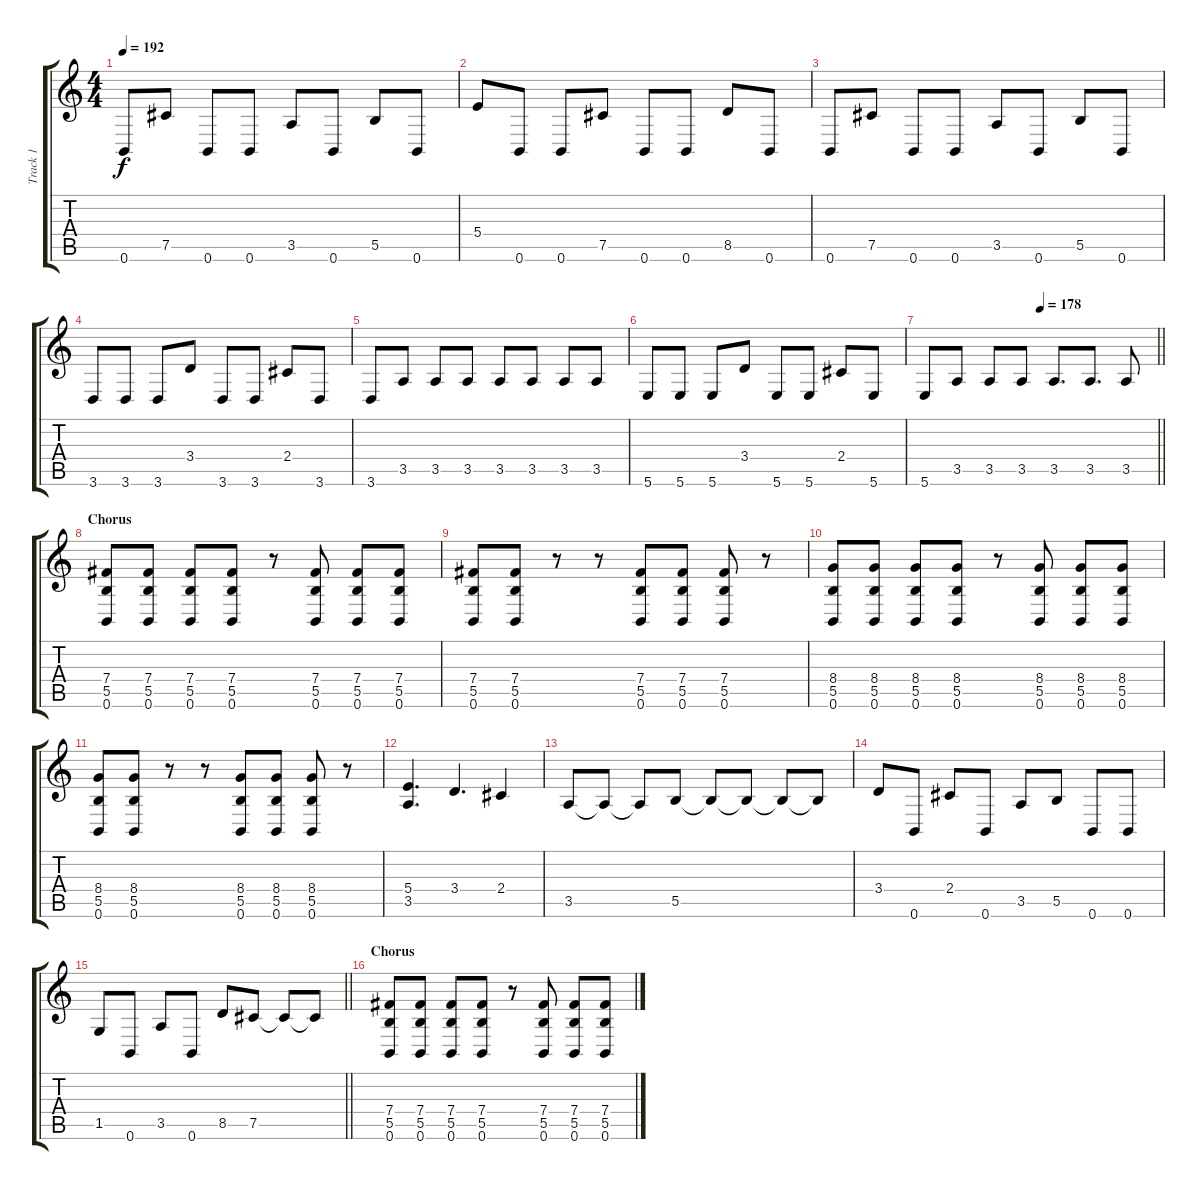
\track ("Track 1" "Track 1") {instrument distortionguitar}
\staff {score tabs}
\tuning (Db4 Ab3 E3 B2 Gb2 B1) {hide}
\ts (4 4)
\tempo 192
\clef g2
\ks c
0.6.8{dy f} 7.5.8 0.6.8 0.6.8 3.5.8 0.6.8 5.5.8 0.6.8 |
5.4.8 0.6.8 0.6.8 7.5.8 0.6.8 0.6.8 8.5.8 0.6.8 |
0.6.8 7.5.8 0.6.8 0.6.8 3.5.8 0.6.8 5.5.8 0.6.8 |
3.6.8 3.6.8 3.6.8 3.4.8 3.6.8 3.6.8 2.4.8 3.6.8 |
3.6.8 3.5.8 3.5.8 3.5.8 3.5.8 3.5.8 3.5.8 3.5.8 |
5.6.8 5.6.8 5.6.8 3.4.8 5.6.8 5.6.8 2.4.8 5.6.8 |
\tempo (178 0.5)
\barLineRight lightlight
5.6.8 3.5.8 3.5.8 3.5.8 3.5.8{d} 3.5.8{d} 3.5.8 |
\section ("" "Chorus")
(7.4 5.5 0.6).8 (7.4 5.5 0.6).8 (7.4 5.5 0.6).8 (7.4 5.5 0.6).8 r.8 (7.4 5.5 0.6).8 (7.4 5.5 0.6).8 (7.4 5.5 0.6).8 |
(7.4 5.5 0.6).8 (7.4 5.5 0.6).8 r.8 r.8 (7.4 5.5 0.6).8 (7.4 5.5 0.6).8 (7.4 5.5 0.6).8 r.8 |
(8.4 5.5 0.6).8 (8.4 5.5 0.6).8 (8.4 5.5 0.6).8 (8.4 5.5 0.6).8 r.8 (8.4 5.5 0.6).8 (8.4 5.5 0.6).8 (8.4 5.5 0.6).8 |
(8.4 5.5 0.6).8 (8.4 5.5 0.6).8 r.8 r.8 (8.4 5.5 0.6).8 (8.4 5.5 0.6).8 (8.4 5.5 0.6).8 r.8 |
(5.4 3.5).4{d} 3.4.4{d} 2.4.4 |
3.5.8 3.5{t}.8 3.5{t}.8 5.5.8 5.5{t}.8 5.5{t}.8 5.5{t}.8 5.5{t}.8 |
3.4.8 0.6.8 2.4.8 0.6.8 3.5.8 5.5.8 0.6.8 0.6.8 |
\barLineRight lightlight
1.5.8 0.6.8 3.5.8 0.6.8 8.5.8 7.5.8 7.5{t}.8 7.5{t}.8 |
\section ("" "Chorus")
(7.4 5.5 0.6).8 (7.4 5.5 0.6).8 (7.4 5.5 0.6).8 (7.4 5.5 0.6).8 r.8 (7.4 5.5 0.6).8 (7.4 5.5 0.6).8 (7.4 5.5 0.6).8
